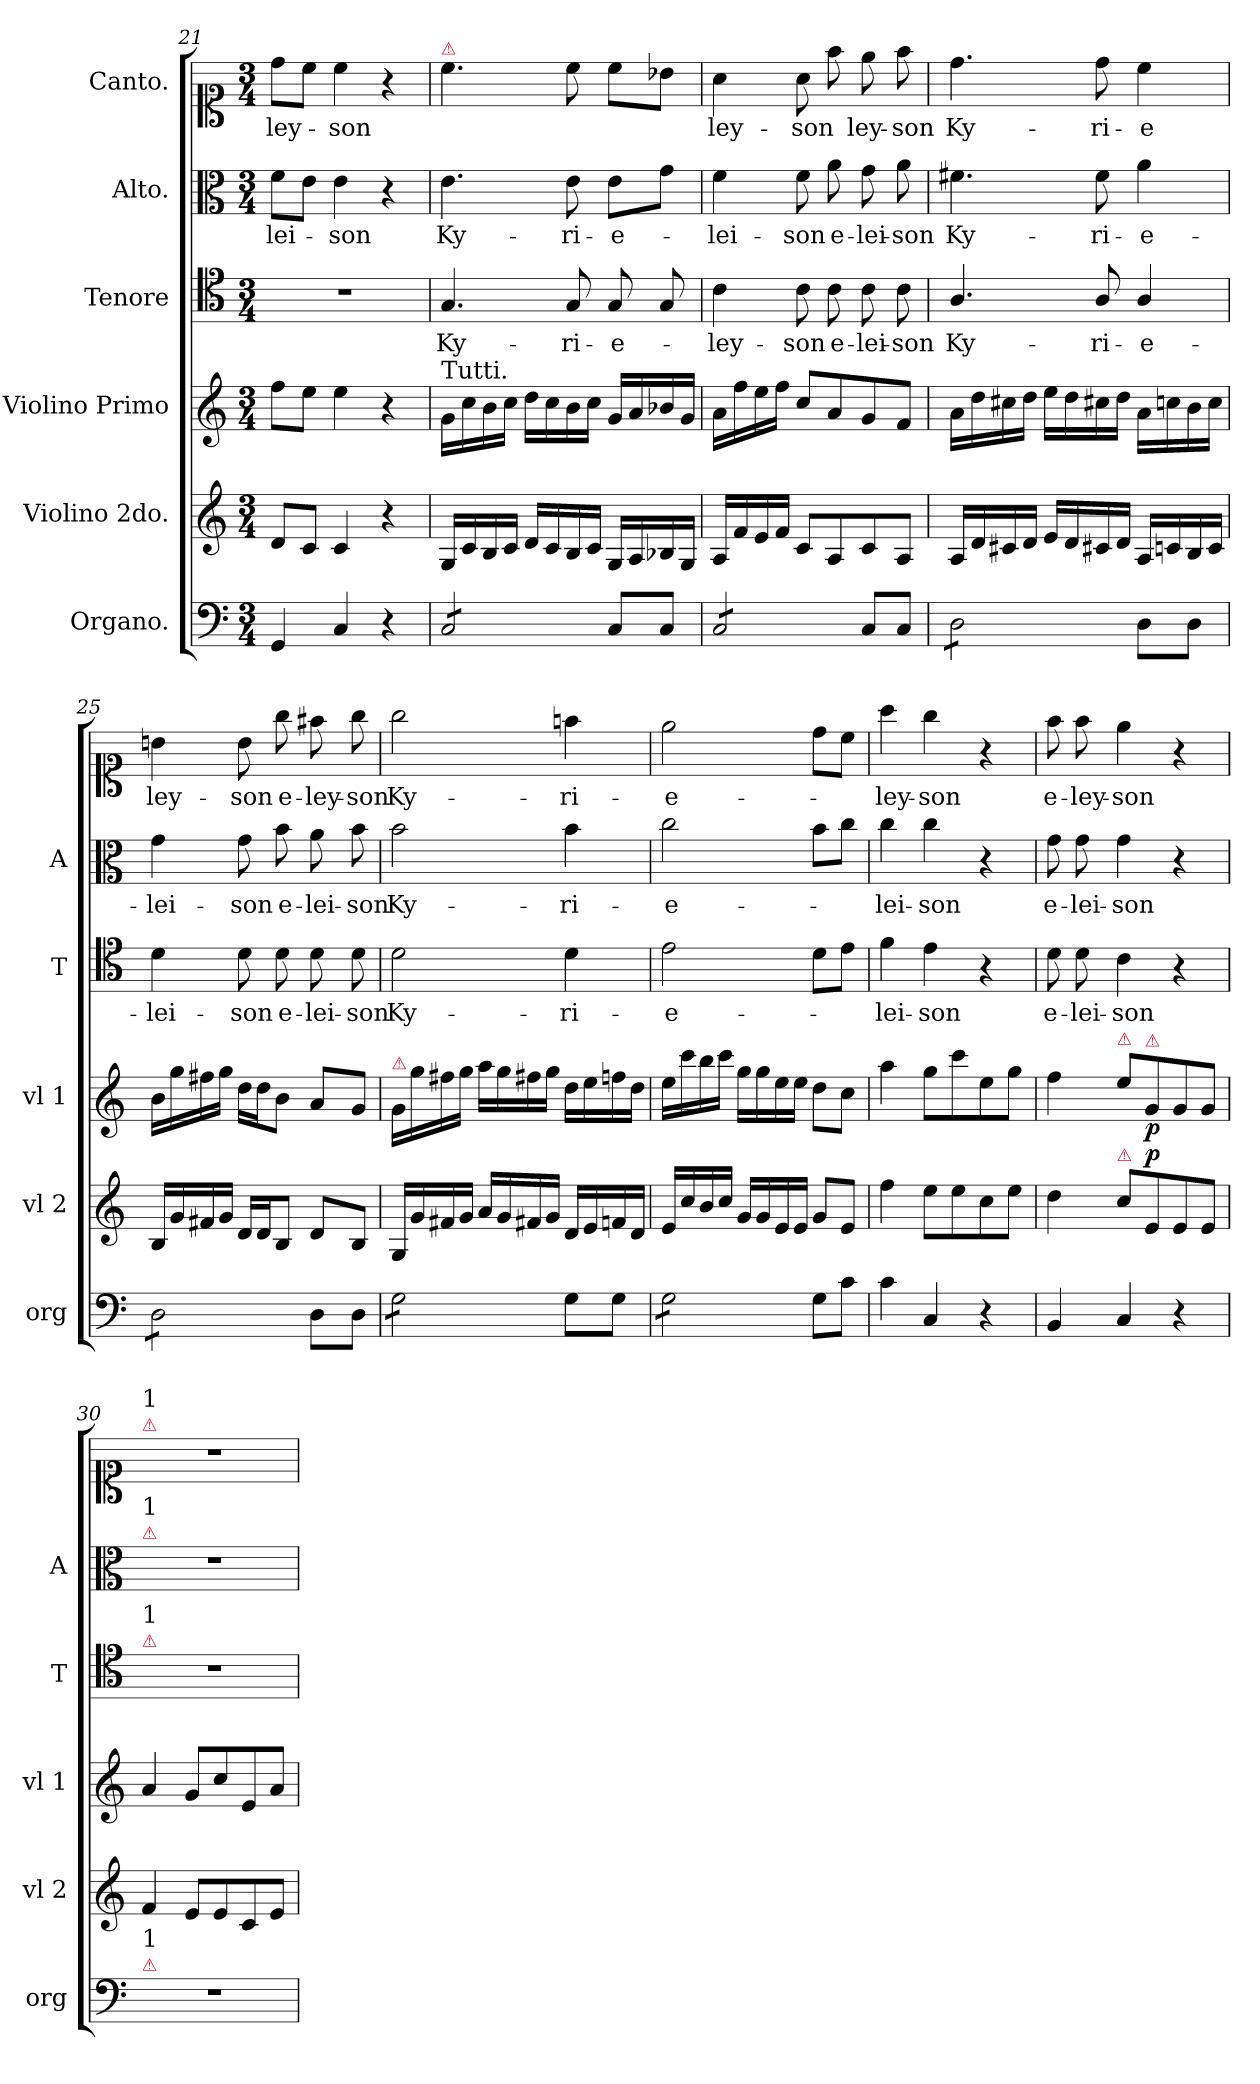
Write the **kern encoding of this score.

**kern	**dynam	**kern	**dynam	**kern	**dynam	**kern	**text	**kern	**text	**kern	**text
*part6	*part6	*part5	*part5	*part4	*part4	*part3	*part3	*part2	*part2	*part1	*part1
*staff6	*staff6	*staff5	*staff5	*staff4	*staff4	*staff3	*staff3	*staff2	*staff2	*staff1	*staff1
*I"Organo.	*	*I"Violino 2do.	*	*I"Violino Primo	*	*I"Tenore	*	*I"Alto.	*	*I"Canto.	*
*I'org	*	*I'vl 2	*	*I'vl 1	*	*I'T	*	*I'A	*	*	*
*clefF4	*	*clefG2	*	*clefG2	*	*clefC4	*	*clefC3	*	*clefC1	*
*k[]	*	*k[]	*	*k[]	*	*k[]	*	*k[]	*	*k[]	*
*M3/4	*	*M3/4	*	*M3/4	*	*M3/4	*	*M3/4	*	*M3/4	*
=21	=21	=21	=21	=21	=21	=21	=21	=21	=21	=21	=21
4GG/	.	8d/L	.	8ff\L	.	2.r	.	8f\L	-lei-	8dd\L	-ley-
.	.	8c/J	.	8ee\J	.	.	.	8e\J	.	8cc\J	.
4C/	.	4c/	.	4ee\	.	.	.	4e\	-son	4cc\	-son
4r	.	4r	.	4r	.	.	.	4r	.	4r	.
=22	=22	=22	=22	=22	=22	=22	=22	=22	=22	=22	=22
!	!	!	!	!	!	!	!	!	!	!LO:TX:a:color=crimson:t=⚠	!
!	!	!	!	!LO:TX:a:t=Tutti.	!	!	!	!	!	!	!
!LO:TX:a:t=Tutti.	!	!	!	!	!	!	!	!	!	!	!
*tremolo	*	*	*	*	*	*	*	*	*	*	*
8C/L	.	16G/LL	.	16g\LL	.	4.G/	Ky-	4.e\	Ky-	4.cc\	.
.	.	16c/	.	16cc\	.	.	.	.	.	.	.
8C/	.	16B/	.	16b\	.	.	.	.	.	.	.
.	.	16c/JJ	.	16cc\JJ	.	.	.	.	.	.	.
8C/	.	16d/LL	.	16dd\LL	.	.	.	.	.	.	.
.	.	16c/	.	16cc\	.	.	.	.	.	.	.
8C/J	.	16B/	.	16b\	.	8G/	-ri-	8e\	-ri-	8cc\	.
*Xtremolo	*	*	*	*	*	*	*	*	*	*	*
.	.	16c/JJ	.	16cc\JJ	.	.	.	.	.	.	.
8C/L	.	16G/LL	.	16g/LL	.	8G/	-e-	8e\L	-e-	8cc\L	.
.	.	16A/	.	16a/	.	.	.	.	.	.	.
8C/J	.	16B-X/	.	16b-X/	.	8G/	.	8g\J	.	8b-X\J	.
.	.	16G/JJ	.	16g/JJ	.	.	.	.	.	.	.
=23	=23	=23	=23	=23	=23	=23	=23	=23	=23	=23	=23
*tremolo	*	*	*	*	*	*	*	*	*	*	*
8C/L	.	16A/LL	.	16a\LL	.	4c\	-ley-	4f\	-lei-	4a\	ley-
.	.	16f/	.	16ff\	.	.	.	.	.	.	.
8C/	.	16e/	.	16ee\	.	.	.	.	.	.	.
.	.	16f/JJ	.	16ff\JJ	.	.	.	.	.	.	.
8C/	.	8c/L	.	8cc/L	.	8c\	-son	8f\	-son	8a\	-son
8C/J	.	8A/	.	8a/	.	8c\	e-	8a\	e-	8ff\	.
*Xtremolo	*	*	*	*	*	*	*	*	*	*	*
8C/L	.	8c/	.	8g/	.	8c\	-lei-	8g\	-lei-	8ee\	ley-
8C/J	.	8A/J	.	8f/J	.	8c\	-son	8a\	-son	8ff\	-son
=24	=24	=24	=24	=24	=24	=24	=24	=24	=24	=24	=24
*tremolo	*	*	*	*	*	*	*	*	*	*	*
8D\L	.	16A/LL	.	16a\LL	.	4.A/	Ky-	4.f#X\	Ky-	4.dd\	Ky-
.	.	16d/	.	16dd\	.	.	.	.	.	.	.
8D\	.	16c#X/	.	16cc#X\	.	.	.	.	.	.	.
.	.	16d/JJ	.	16dd\JJ	.	.	.	.	.	.	.
8D\	.	16e/LL	.	16ee\LL	.	.	.	.	.	.	.
.	.	16d/	.	16dd\	.	.	.	.	.	.	.
8D\J	.	16c#X/	.	16cc#X\	.	8A/	-ri-	8f#\	-ri-	8dd\	-ri-
*Xtremolo	*	*	*	*	*	*	*	*	*	*	*
.	.	16d/JJ	.	16dd\JJ	.	.	.	.	.	.	.
8D\L	.	16A/LL	.	16a\LL	.	4A/	-e-	4a\	-e-	4cc\	-e
.	.	16cn/	.	16ccn\	.	.	.	.	.	.	.
8D\J	.	16B/	.	16b\	.	.	.	.	.	.	.
.	.	16c/JJ	.	16cc\JJ	.	.	.	.	.	.	.
=25	=25	=25	=25	=25	=25	=25	=25	=25	=25	=25	=25
*tremolo	*	*	*	*	*	*	*	*	*	*	*
8D\L	.	16B/LL	.	16b\LL	.	4d\	-lei-	4g\	-lei-	4bn\	ley-
.	.	16g/	.	16gg\	.	.	.	.	.	.	.
8D\	.	16f#X/	.	16ff#X\	.	.	.	.	.	.	.
.	.	16g/JJ	.	16gg\JJ	.	.	.	.	.	.	.
8D\	.	16d/LL	.	16dd\LL	.	8d\	-son	8g\	-son	8b\	son
.	.	16d/J	.	16dd\J	.	.	.	.	.	.	.
8D\J	.	8B/J	.	8b\J	.	8d\	e-	8b\	e-	8gg\	e-
*Xtremolo	*	*	*	*	*	*	*	*	*	*	*
8D\L	.	8d/L	.	8a/L	.	8d\	-lei-	8a\	-lei-	8ff#X\	-ley-
8D\J	.	8B/J	.	8g/J	.	8d\	-son	8b\	-son	8gg\	-son
=26	=26	=26	=26	=26	=26	=26	=26	=26	=26	=26	=26
!	!	!	!	!LO:TX:a:color=crimson:t=⚠	!	!	!	!	!	!	!
*tremolo	*	*	*	*	*	*	*	*	*	*	*
8G\L	.	16G/LL	.	16g/LL	.	2d\	Ky-	2b\	Ky-	2gg\	Ky-
.	.	16g/	.	16gg\	.	.	.	.	.	.	.
8G\	.	16f#X/	.	16ff#X\	.	.	.	.	.	.	.
.	.	16g/JJ	.	16gg\JJ	.	.	.	.	.	.	.
8G\	.	16a/LL	.	16aa\LL	.	.	.	.	.	.	.
.	.	16g/	.	16gg\	.	.	.	.	.	.	.
8G\J	.	16f#X/	.	16ff#X\	.	.	.	.	.	.	.
*Xtremolo	*	*	*	*	*	*	*	*	*	*	*
.	.	16g/JJ	.	16gg\JJ	.	.	.	.	.	.	.
8G\L	.	16d/LL	.	16dd\LL	.	4d\	-ri-	4b\	-ri-	4ffn\	-ri-
.	.	16e/	.	16ee\	.	.	.	.	.	.	.
8G\J	.	16fn/	.	16ffn\	.	.	.	.	.	.	.
.	.	16d/JJ	.	16dd\JJ	.	.	.	.	.	.	.
=27	=27	=27	=27	=27	=27	=27	=27	=27	=27	=27	=27
*tremolo	*	*	*	*	*	*	*	*	*	*	*
8G\L	.	16e/LL	.	16ee\LL	.	2e\	-e-	2cc\	-e-	2ee\	-e-
.	.	16cc/	.	16ccc\	.	.	.	.	.	.	.
8G\	.	16b/	.	16bb\	.	.	.	.	.	.	.
.	.	16cc/JJ	.	16ccc\JJ	.	.	.	.	.	.	.
8G\	.	16g/LL	.	16gg\LL	.	.	.	.	.	.	.
.	.	16g/	.	16gg\	.	.	.	.	.	.	.
8G\J	.	16e/	.	16ee\	.	.	.	.	.	.	.
*Xtremolo	*	*	*	*	*	*	*	*	*	*	*
.	.	16e/JJ	.	16ee\JJ	.	.	.	.	.	.	.
8G\L	.	8g/L	.	8dd\L	.	8d\L	.	8b\L	.	8dd\L	.
!	!LO:DY:a	!	!	!	!	!	!	!	!	!	!
8c\J	Piano	8e/J	.	8cc\J	.	8e\J	.	8cc\J	.	8cc\J	.
=28	=28	=28	=28	=28	=28	=28	=28	=28	=28	=28	=28
4c\	.	4ff\	.	4aa\	.	4f\	-lei-	4cc\	-lei-	4aa\	-ley-
4C/	.	8ee\L	.	8gg\L	.	4e\	-son	4cc\	-son	4gg\	-son
.	.	8ee\	.	8ccc\	.	.	.	.	.	.	.
4r	.	8cc\	.	8ee\	.	4r	.	4r	.	4r	.
.	.	8ee\J	.	8gg\J	.	.	.	.	.	.	.
=29	=29	=29	=29	=29	=29	=29	=29	=29	=29	=29	=29
4BB/	.	4dd\	.	4ff\	.	8d\	e-	8g\	e-	8ff\	e-
.	.	.	.	.	.	8d\	-lei-	8g\	-lei-	8ff\	-ley-
!	!	!	!	!LO:TX:a:color=crimson:t=⚠	!	!	!	!	!	!	!
!	!	!LO:TX:a:color=crimson:t=⚠	!	!	!	!	!	!	!	!	!
4C/	.	8cc\L	.	8ee\L	.	4c\	-son	4g\	-son	4ee\	-son
!	!	!	!	!LO:TX:a:color=crimson:t=⚠	!	!	!	!	!	!	!
!	!	!	!LO:DY:a	!	!LO:DY:b	!	!	!	!	!	!
.	.	8e/	p.	8g/	p.	.	.	.	.	.	.
4r	.	8e/	.	8g/	.	4r	.	4r	.	4r	.
.	.	8e/J	.	8g/J	.	.	.	.	.	.	.
=30	=30	=30	=30	=30	=30	=30	=30	=30	=30	=30	=30
!	!	!	!	!	!	!	!	!	!	!LO:TX:a:color=crimson:t=⚠	!
!	!	!	!	!	!	!	!	!	!	!LO:TX:a:t=1	!
!	!	!	!	!	!	!	!	!LO:TX:a:color=crimson:t=⚠	!	!	!
!	!	!	!	!	!	!	!	!LO:TX:a:t=1	!	!	!
!	!	!	!	!	!	!LO:TX:a:color=crimson:t=⚠	!	!	!	!	!
!	!	!	!	!	!	!LO:TX:a:t=1	!	!	!	!	!
!LO:TX:a:color=crimson:t=⚠	!	!	!	!	!	!	!	!	!	!	!
!LO:TX:a:t=1	!	!	!	!	!	!	!	!	!	!	!
2.r	.	4f/	.	4a/	.	2.r	.	2.r	.	2.r	.
.	.	8e/L	.	8g/L	.	.	.	.	.	.	.
.	.	8e/	.	8cc/	.	.	.	.	.	.	.
.	.	8c/	.	8e/	.	.	.	.	.	.	.
.	.	8e/J	.	8a/J	.	.	.	.	.	.	.
=	=	=	=	=	=	=	=	=	=	=	=
*-	*-	*-	*-	*-	*-	*-	*-	*-	*-	*-	*-
